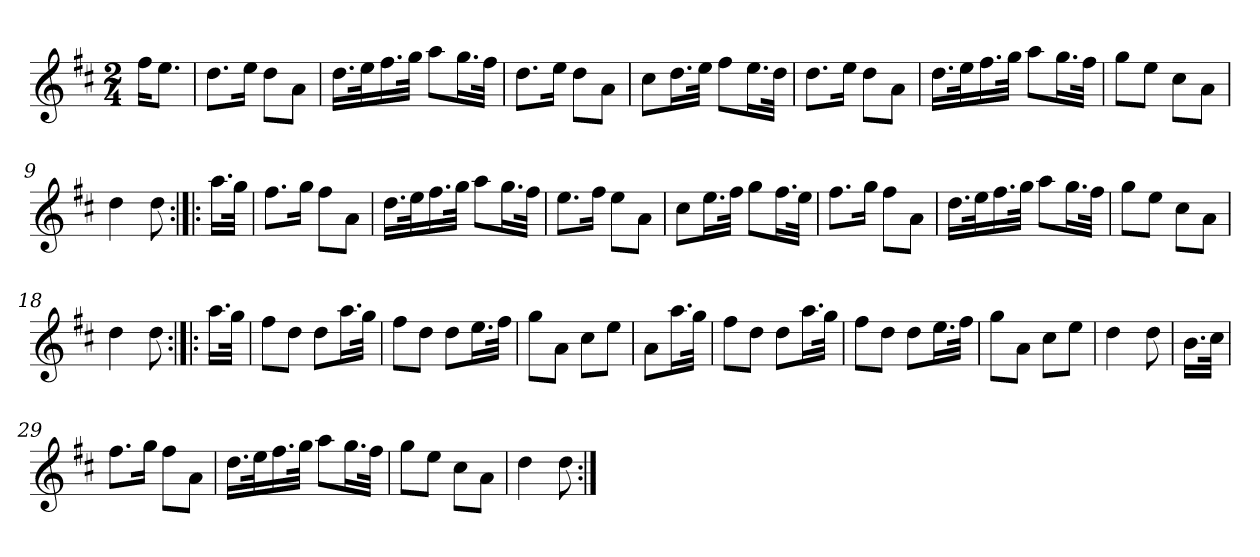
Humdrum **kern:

**kern
*part1
*staff1
*clefG2
*k[f#c#]
*D:
*M2/4
=1
16ff#\KL
8.ee\J
=2
8.dd\L
16ee\Jk
8dd\L
8a\J
=3
16.dd\LL
32ee\K
16.ff#\
32gg\JJk
8aa\L
16.gg\L
32ff#\JJk
=4
8.dd\L
16ee\Jk
8dd\L
8a\J
=5
8cc#\L
16.dd\L
32ee\JJk
8ff#\L
16.ee\L
32dd\JJk
=6
8.dd\L
16ee\Jk
8dd\L
8a\J
=7
16.dd\LL
32ee\K
16.ff#\
32gg\JJk
8aa\L
16.gg\L
32ff#\JJk
=8
8gg\L
8ee\J
8cc#\L
8a\J
!!LO:LB:g=z
=9
4dd\
8dd\
=10:|!|:
16.aa\LL
32gg\JJk
=11
8.ff#\L
16gg\Jk
8ff#\L
8a\J
=12
16.dd\LL
32ee\K
16.ff#\
32gg\JJk
8aa\L
16.gg\L
32ff#\JJk
=13
8.ee\L
16ff#\Jk
8ee\L
8a\J
=14
8cc#\L
16.ee\L
32ff#\JJk
8gg\L
16.ff#\L
32ee\JJk
=15
8.ff#\L
16gg\Jk
8ff#\L
8a\J
=16
16.dd\LL
32ee\K
16.ff#\
32gg\JJk
8aa\L
16.gg\L
32ff#\JJk
!!LO:LB:g=z
=17
8gg\L
8ee\J
8cc#\L
8a\J
=18
4dd\
8dd\
=19:|!|:
16.aa\LL
32gg\JJk
=20
8ff#\L
8dd\J
8dd\L
16.aa\L
32gg\JJk
=21
8ff#\L
8dd\J
8dd\L
16.ee\L
32ff#\JJk
=22
8gg\L
8a\J
8cc#\L
8ee\J
=23
8a\L
16.aa\L
32gg\JJk
=24
8ff#\L
8dd\J
8dd\L
16.aa\L
32gg\JJk
=25
8ff#\L
8dd\J
8dd\L
16.ee\L
32ff#\JJk
=26
8gg\L
8a\J
8cc#\L
8ee\J
!!LO:LB:g=z
=27
4dd\
8dd\
=28
16.b\LL
32cc#\JJk
=29
8.ff#\L
16gg\Jk
8ff#\L
8a\J
=30
16.dd\LL
32ee\K
16.ff#\
32gg\JJk
8aa\L
16.gg\L
32ff#\JJk
=31
8gg\L
8ee\J
8cc#\L
8a\J
=32
4dd\
8dd\
=:|!
*-
